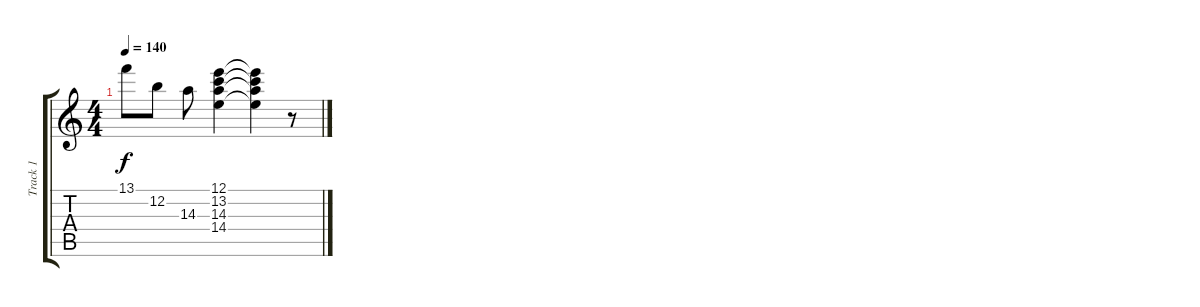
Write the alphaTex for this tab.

\track ("Track 1" "Track 1") {instrument overdrivenguitar}
\staff {score tabs}
\tuning (E4 B3 G3 D3 A2 E2) {hide}
\ts (4 4)
\tempo 140
\clef g2
\ks c
13.1{t}.8{dy f} 12.2.8 14.3.8 (12.1 13.2 14.3 14.4).4 (12.1{t} 13.2{t} 14.3{t} 14.4{t}).4 r.8
